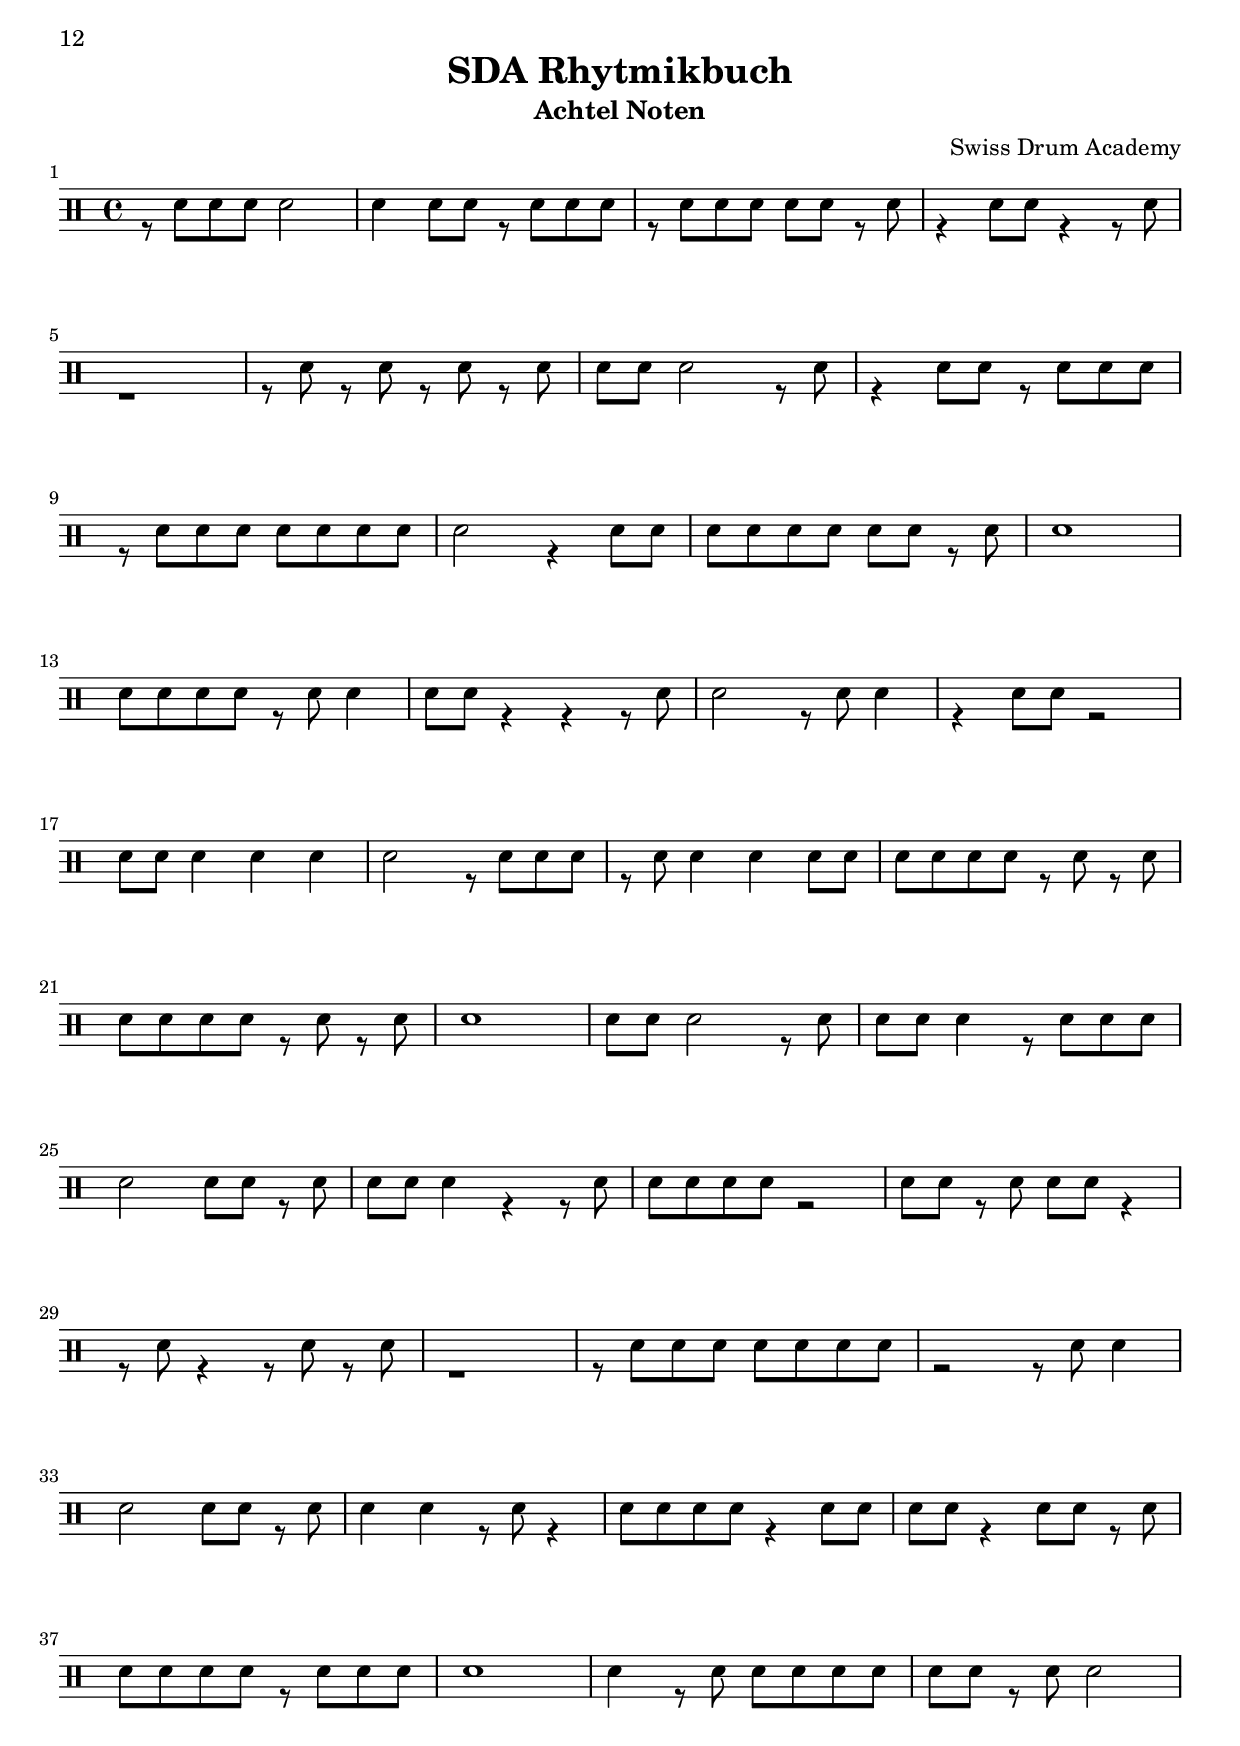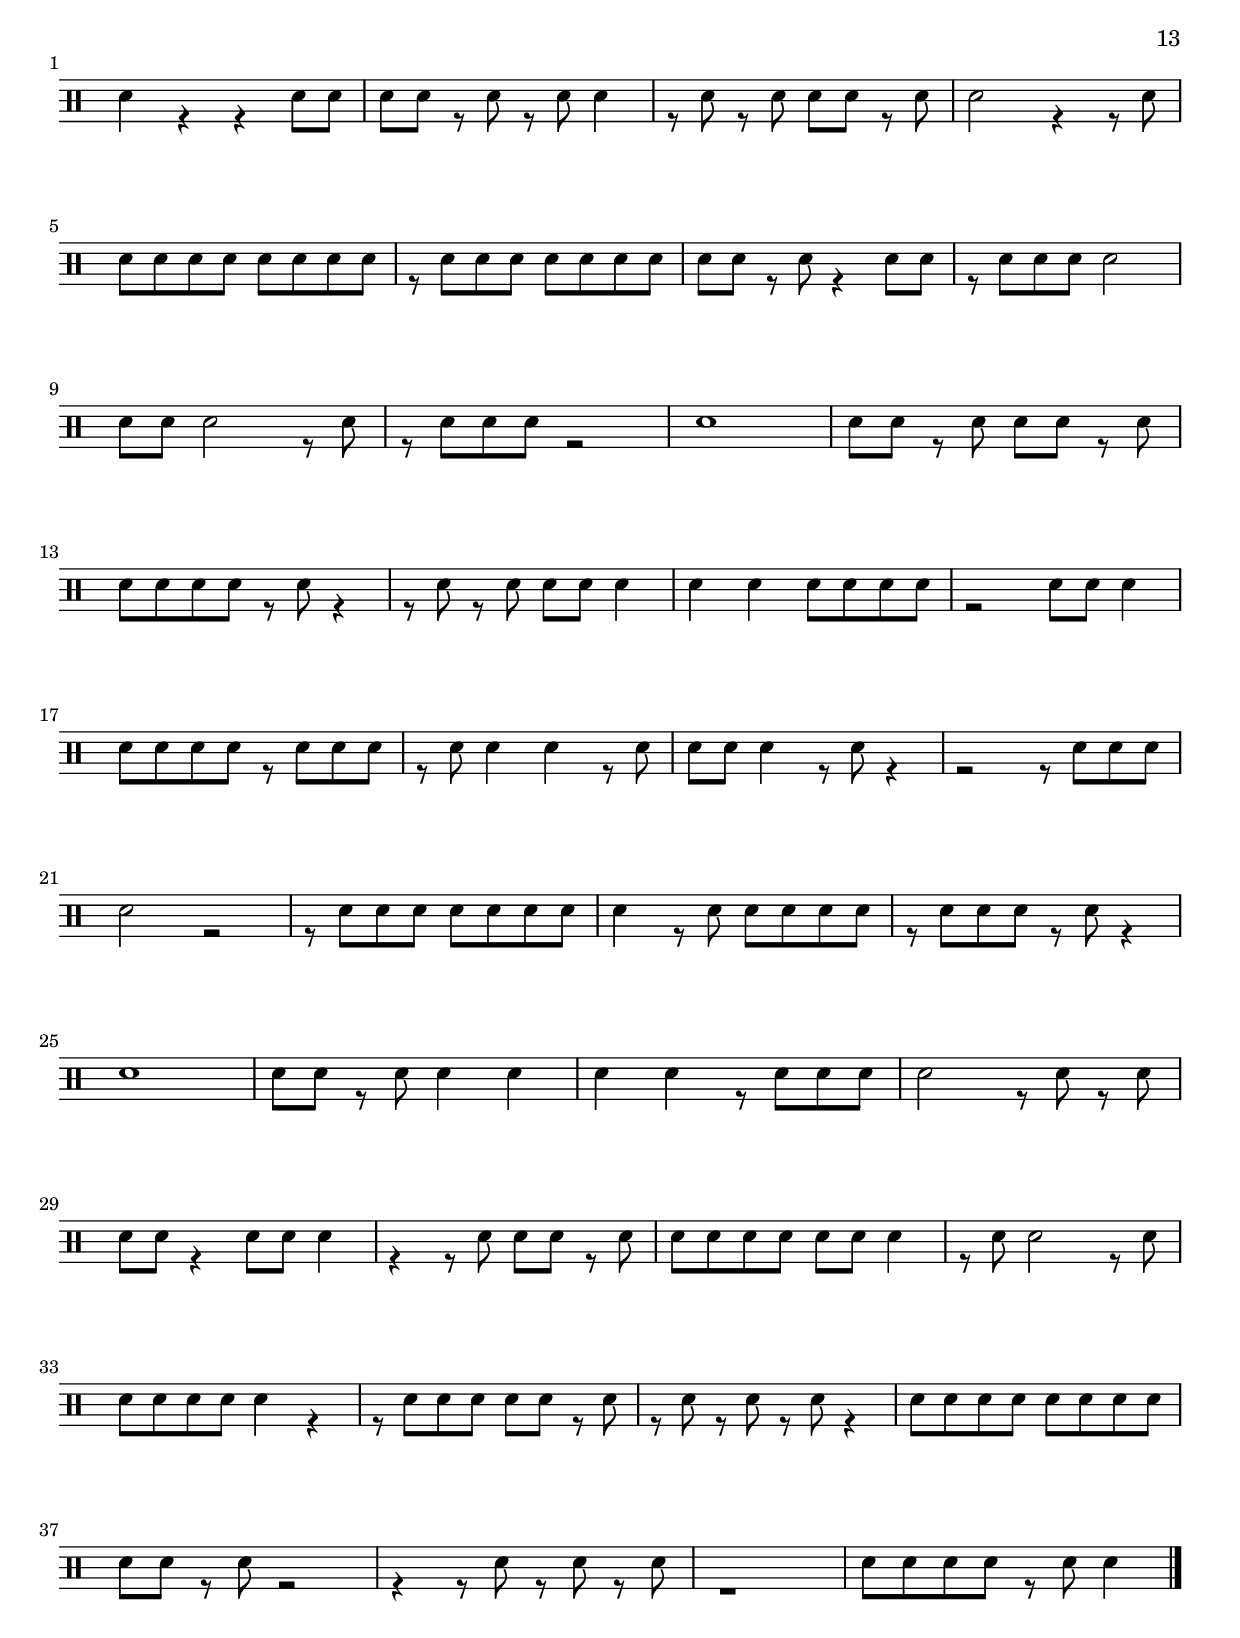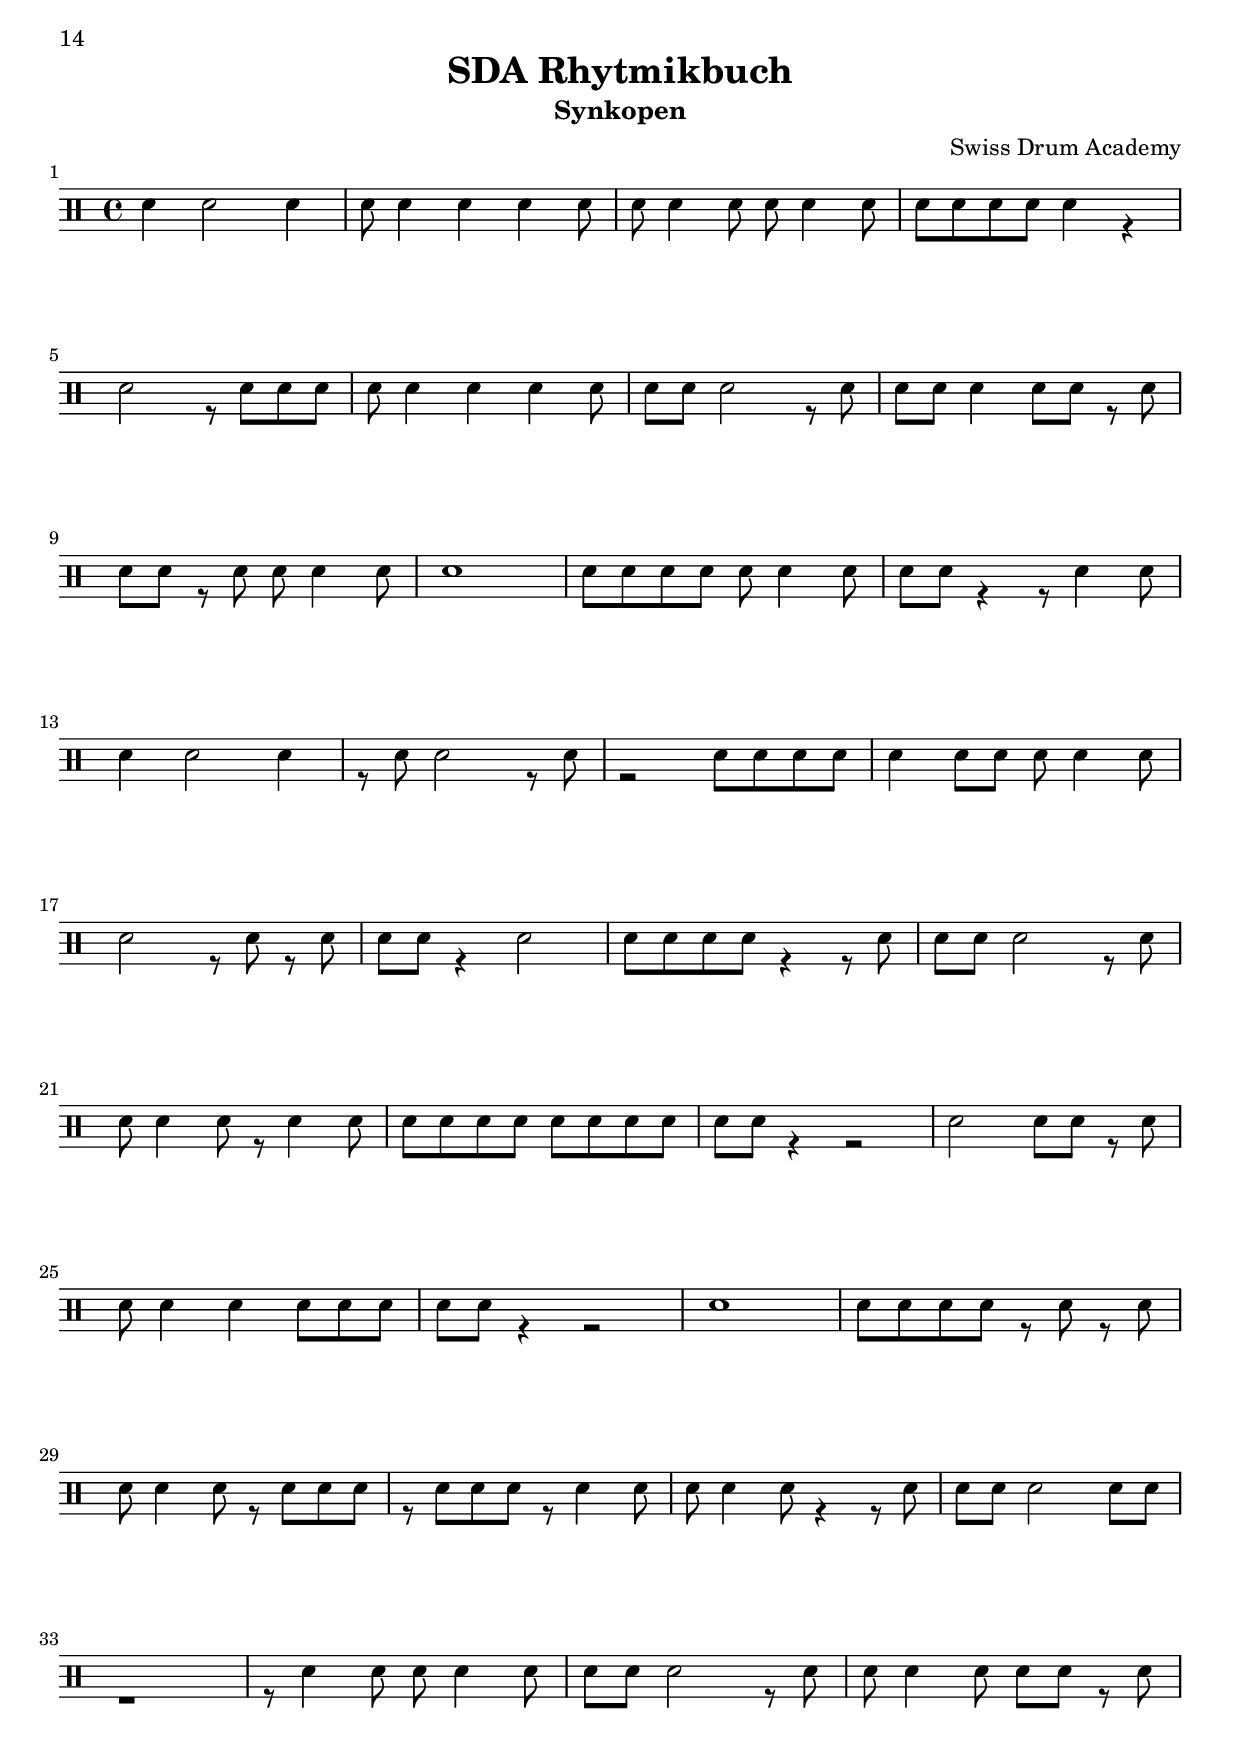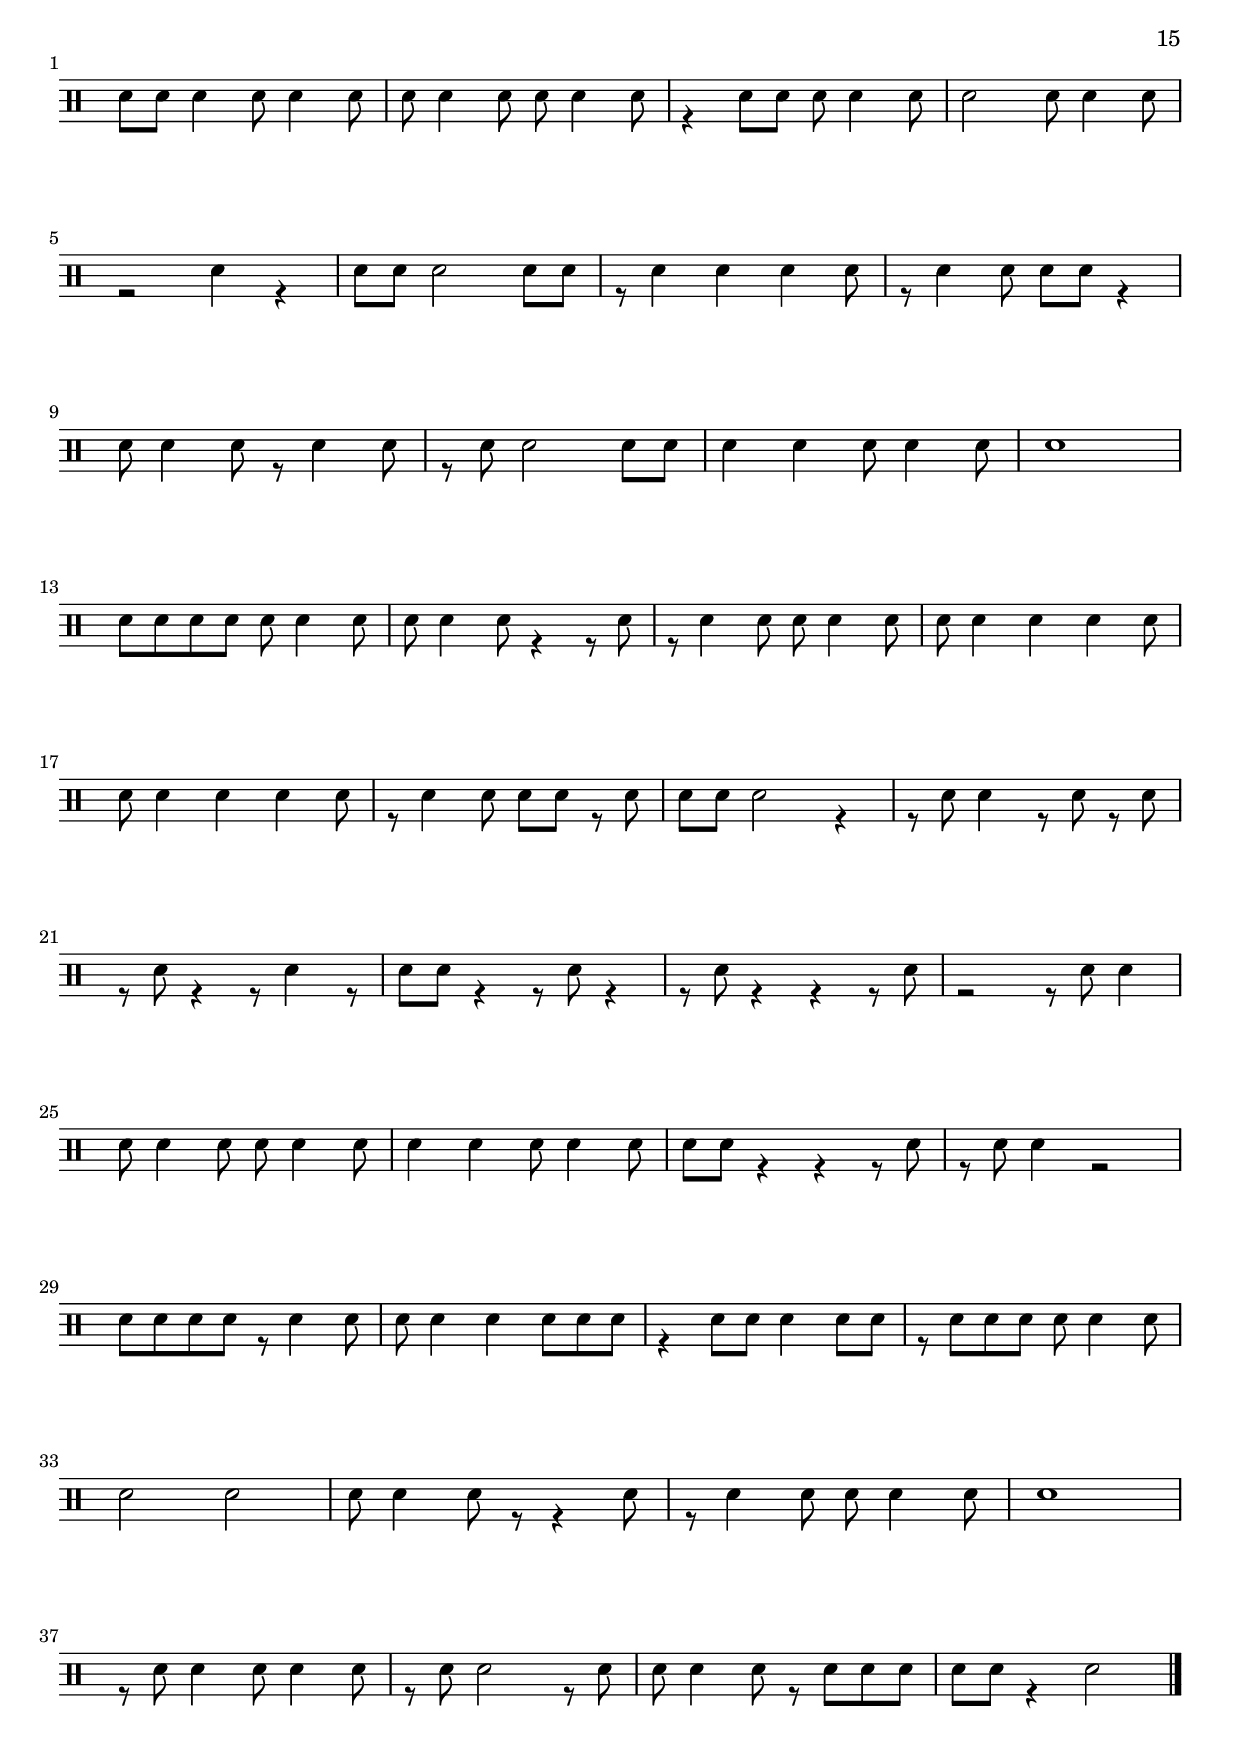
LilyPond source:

%TODO: использовать тэги, чтобы фильтровать содержимое для midi
%разбить на маленькие части, возможно вложить по папкам, как по разделам

\version "2.18.2"

\version "2.18.2"

ticktock = \drummode {
	hiwoodblock 4 lowoodblock lowoodblock lowoodblock
}


swingRideBar = \drummode
{
	cymr4 \scaleDurations 2/3 { cymr8*2 cymr8 } cymr4 \scaleDurations 2/3 { cymr8*2 cymr8 }
}

dora = \drummode
{
	sn16 sn8 sn16
}

swingMarkup = \mark \markup {
	\hspace #15
	\line \general-align #Y #DOWN { \score {
	\new Staff \with {
		fontSize = #-2
		\override StaffSymbol #'line-count = #0
		\override VerticalAxisGroup #'Y-extent = #'(0 . 0)
	}
	\relative {
		\stemUp
		\override Score.SpacingSpanner
			#'common-shortest-duration = #(ly:make-moment 3 16)
		\override Beam #'positions = #'(2.5 . 2.5)
		b'8[ b8]
	}
	\layout {
		ragged-right= ##t
		indent = 0
		\context {
		\Staff \remove "Clef_engraver"
		\remove "Time_signature_engraver" }
	}} " ="
	\score { \new Staff \with {
		fontSize = #-2
		\override StaffSymbol #'line-count = #0
		\override VerticalAxisGroup #'Y-extent = #'(0 . 0)
	}
	\relative {
		\stemUp
		\override Score.SpacingSpanner
			#'common-shortest-duration = #(ly:make-moment 3 16)
		\override Beam #'positions = #'(2.5 . 2.5)
		\times 2/3 { b'8[ r b8] }
	}
	\layout {
		ragged-right= ##t
		indent = 0
		\context {
			\Staff
			\remove "Clef_engraver"
			\remove "Time_signature_engraver" }
		}}
	\fontsize #-2
	\italic { "  swing" }
	}
}



\layout {
	indent = 0
}

\paper {
	first-page-number = #12
	print-first-page-number = ##t
}


snarePatternTwelve = {
	\drummode {
		r8 sn8 sn8 sn8 sn2 | sn4 sn8 sn8 r8 sn8 sn8 sn8 | r8 sn8 sn8 sn8 sn8 sn8 r8 sn8 | r4 sn8 sn8 r4 r8 sn8
		\break
		r1 r8 sn8 r8 sn8 r8 sn8 r8 sn8 |  sn8 sn8 sn2 r8 sn8 | r4 sn8 sn8 r8 sn8 sn8 sn8 |
		\break
		r8 sn8 sn8 sn8 sn8 sn8 sn8 sn8 | sn2 r4 sn8 sn8 | sn8 sn8 sn8 sn8 sn8 sn8 r8 sn8 | sn1 |
		\break
		sn8 sn8 sn8 sn8 r8 sn8 sn4 | sn8 sn8 r4 r4 r8 sn8 | sn2 r8 sn8 sn4 | r4 sn8 sn8 r2 |
		\break
		sn8 sn8 sn4 sn4 sn4 | sn2 r8 sn8 sn8 sn8 | r8 sn8 sn4 sn4 sn8 sn8 | sn8 sn8 sn8 sn8 r8 sn8 r8 sn8 |
		\break
		sn8 sn8 sn8 sn8 r8 sn8 r8 sn8 | sn1 | sn8 sn8  sn2 r8 sn8 | sn8 sn8 sn4 r8 sn8 sn8 sn8 |
		\break
		sn2 sn8 sn8 r8 sn8 | sn8 sn8 sn4 r4 r8 sn8 | sn8 sn8 sn8 sn8 r2 | sn8 sn8 r8 sn8 sn8 sn8  r4 |
		\break
		r8 sn8 r4 r8 sn8 r8 sn8 | r1 | r8 sn8 sn8 sn8 sn8 sn8 sn8 sn8 | r2 r8 sn8 sn4 |
		\break
		sn2 sn8 sn8 r8 sn8 | sn4 sn4 r8 sn8 r4 | sn8 sn8 sn8 sn8 r4 sn8 sn8 | sn8 sn8 r4 sn8 sn8 r8 sn8 |
		\break
		sn8 sn8 sn8 sn8 r8 sn8 sn8 sn8 | sn1 | sn4 r8 sn8 sn8 sn8 sn8 sn8 | sn8 sn8 r8 sn8 sn2|
	}
}

snarePatternThirteen = {
	\drummode {
		sn4 r4 r4 sn8 sn8 | sn8 sn8 r8 sn8 r8 sn8 sn4 | r8 sn8 r8 sn8 sn8 sn8 r8 sn8 | sn2 r4 r8 sn8 |
		\break
		sn8 sn8 sn8 sn8 sn8 sn8 sn8 sn8 | r8 sn8 sn8 sn8 sn8 sn8 sn8 sn8 | sn8 sn8 r8 sn8 r4 sn8 sn8 | r8 sn8 sn8 sn8 sn2 |
		\break
		sn8 sn8 sn2 r8 sn8 | r8 sn8 sn8 sn8 r2 | sn1 | sn8 sn8 r8 sn8 sn8 sn8 r8 sn8 |
		\break
		sn8 sn8 sn8 sn8 r8 sn8 r4 | r8 sn8 r8 sn8 sn8 sn8 sn4 | sn4 sn4 sn8 sn8 sn8 sn8 | r2 sn8 sn8 sn4 |
		\break
		sn8 sn8 sn8 sn8 r8 sn8 sn8 sn8 | r8 sn8 sn4 sn4 r8 sn8 | sn8 sn8 sn4 r8 sn8 r4 | r2 r8 sn8 sn8 sn8 |
		\break
		sn2 r2 | r8 sn8 sn8 sn8 sn8 sn8 sn8 sn8 | sn4 r8 sn8 sn8 sn8 sn8 sn8 | r8 sn8 sn8 sn8 r8 sn8 r4 |
		\break
		sn1 | sn8 sn8 r8 sn8 sn4 sn4 | sn4 sn4 r8 sn8 sn8 sn8 | sn2 r8 sn8 r8 sn8 |
		\break
		sn8 sn8 r4 sn8 sn8 sn4 | r4 r8 sn8 sn8 sn8 r8 sn8 | sn8 sn8 sn8 sn8 sn8 sn8 sn4 | r8 sn8 sn2 r8 sn8 |
		\break
		sn8 sn8 sn8 sn8 sn4 r4 | r8 sn8 sn8 sn8 sn8 sn8 r8 sn8 | r8 sn8 r8 sn8 r8 sn8 r4 | sn8 sn8 sn8 sn8 sn8 sn8 sn8 sn8 |
		\break
		sn8 sn8 r8 sn8 r2 | r4 r8 sn8 r8 sn8 r8 sn8 | r1 | sn8 sn8 sn8 sn8 r8 sn8 sn4 |

	}
}

snarePatternFourteen = {
	\drummode {
		sn4 sn2 sn4 | sn8 sn4 sn4 sn4 sn8 | sn8 sn4 sn8 sn8 sn4 sn8 | sn8 sn8 sn8 sn8 sn4 r4 |
		\break
		sn2 r8 sn8 sn8 sn8 | sn8 sn4 sn4 sn4 sn8 | sn8 sn8 sn2 r8 sn8 | sn8 sn8 sn4 sn8 sn8 r8 sn8 |
		\break
		sn8 sn8 r8 sn8 sn8 sn4 sn8 | sn1 | sn8 sn8 sn8 sn8 sn8 sn4 sn8 | sn8 sn8 r4 r8 sn4 sn8 |
		\break
		sn4 sn2 sn4 | r8 sn8 sn2 r8 sn8 | r2 sn8 sn8 sn8 sn8 | sn4 sn8 sn8 sn8 sn4 sn8 |
		\break
		sn2 r8 sn8 r8 sn8 | sn8 sn8 r4 sn2 | sn8 sn8 sn8 sn8 r4 r8 sn8 | sn8 sn8 sn2 r8 sn8 |
		\break
		sn8 sn4 sn8 r8 sn4 sn8 | sn8 sn8 sn8 sn8 sn8 sn8 sn8 sn8 | sn8 sn8 r4 r2 | sn2 sn8 sn8 r8 sn8 |
		\break
		sn8 sn4 sn4 sn8 sn8 sn8 | sn8 sn8 r4 r2 | sn1 | sn8 sn8 sn8 sn8 r8 sn8 r8 sn8 |
		\break
		sn8 sn4 sn8 r8 sn8 sn8 sn8 | r8 sn8 sn8 sn8 r8 sn4 sn8 | sn8 sn4 sn8 r4 r8 sn8 | sn8 sn8 sn2 sn8 sn8 |
		\break
		r1 | r8 sn4 sn8 sn8 sn4 sn8 | sn8 sn8 sn2 r8 sn8 | sn8  sn4 sn8 sn8 sn8 r8 sn8 |
		\break
	}
}

snarePatternFifteen = {
	\drummode {
		sn8 sn8 sn4 sn8 sn4 sn8 | sn8 sn4 sn8 sn8 sn4 sn8 | r4 sn8 sn8 sn8 sn4 sn8 | sn2 sn8 sn4 sn8 |
		\break
		r2 sn4 r4 | sn8 sn8 sn2 sn8 sn8 | r8 sn4 sn4 sn4 sn8 | r8 sn4 sn8 sn8 sn8 r4 |
		\break
		sn8 sn4 sn8 r8 sn4 sn8 | r8 sn8 sn2 sn8 sn8 | sn4 sn4 sn8 sn4 sn8 | sn1 |
		\break
		sn8 sn8 sn8 sn8 sn8 sn4 sn8 | sn8 sn4 sn8 r4 r8 sn8 | r8 sn4 sn8 sn8 sn4 sn8 | sn8 sn4 sn4 sn4 sn8 |
		\break
		sn8 sn4 sn4 sn4 sn8 | r8 sn4 sn8 sn8 sn8 r8 sn8 | sn8 sn8 sn2 r4 | r8 sn8 sn4 r8 sn8 r8 sn8 |
		\break
		r8 sn8 r4 r8 sn4 r8 | sn8 sn8 r4 r8 sn8 r4 | r8 sn8 r4 r4 r8 sn8 | r2 r8 sn8 sn4 |
		\break
		sn8 sn4 sn8 sn8 sn4 sn8 | sn4 sn4 sn8 sn4 sn8 | sn8 sn8 r4 r4 r8 sn8 | r8 sn8 sn4 r2 |
		\break
		sn8 sn8 sn8 sn8 r8 sn4 sn8 | sn8 sn4 sn4 sn8 sn8 sn8 | r4 sn8 sn8 sn4 sn8 sn8 | r8 sn8 sn8 sn8 sn8 sn4 sn8 |
		\break
		sn2 sn2 | sn8 sn 4 sn8 r8 r4 sn8 | r8 sn4 sn8 sn8 sn4 sn8 | sn1
		\break
		r8 sn8 sn4 sn8 sn4 sn8 | r8 sn8 sn2 r8 sn8 | sn8 sn4 sn8 r8 sn8 sn8 sn8 | sn8 sn8 r4 sn2
		\break
	}
}

bdPattern = {
	\drummode {
		\repeat unfold 156 { bd4 }
		\scaleDurations 2/3 { bd8*2 bd4 s8 bd8 s2 s4 }
	}

}

outPDFAchtelNoten = \drummode
{
	\set Score.barNumberVisibility = #all-bar-numbers-visible
	\new DrumVoice {
		\voiceTwo
		\snarePatternTwelve

	}

	\pageBreak

	\set Score.currentBarNumber = 1
	\new DrumVoice {
		\voiceTwo
		\snarePatternThirteen
	}

	\pageBreak

}

outPDFSynkopen = \drummode
{
	\set Score.barNumberVisibility = #all-bar-numbers-visible
	\new DrumVoice {
		\voiceTwo
		\snarePatternFourteen

	}

	\pageBreak

	\set Score.currentBarNumber = 1
	\new DrumVoice {
		\voiceTwo
		\snarePatternFifteen
	}

}


\book {
	\bookpart {

		\header
		{
			title="SDA Rhytmikbuch"
			subtitle="Achtel Noten"
			composer="Swiss Drum Academy"
		}

		\score
		{
			\drums
			{
		%		\tempo 4=120
				\outPDFAchtelNoten
				\bar "|."
			}

			\layout
			{
		%    \set countPercentRepeats = ##t
		%    \set repeatCountVisibility = #(every-nth-repeat-count-visible 1)
			}
		}
	}
	\bookpart {

		\header
		{
			title="SDA Rhytmikbuch"
			subtitle="Synkopen"
			composer="Swiss Drum Academy"
		}

		\score {
			\drums {
			%		\tempo 4=120
					\outPDFSynkopen
					\bar "|."
				}

				\layout
				{
			%    \set countPercentRepeats = ##t
			%    \set repeatCountVisibility = #(every-nth-repeat-count-visible 1)
			}
		}
	}
}

\book {
	\bookOutputSuffix "12"
	\bookpart {
		\score
		{
			\unfoldRepeats
			{
				\drums
				{
					\tempo 4=100
					\ticktock
					\drummode
					{
						<<
							\new DrumVoice {
								\voiceOne
								\repeat unfold 40 { \ticktock }
							}
							\new DrumVoice {
								\voiceTwo
								\snarePatternTwelve
							}
						>>
					}
				}
			}
			\midi {
			}
		}
	}
}

\book {
	\bookOutputSuffix "13"
	\bookpart {
		\score
		{
			\unfoldRepeats
			{
				\drums
				{
					\tempo 4=100
					\ticktock
					\drummode
					{
						<<
							\new DrumVoice {
								\voiceOne
								\repeat unfold 40 { \ticktock }
							}
							\new DrumVoice {
								\voiceTwo
								\snarePatternThirteen
							}
						>>
					}
				}
			}
			\midi {
			}
		}
	}
}

\book {
	\bookOutputSuffix "14"
	\bookpart {
		\score
		{
			\unfoldRepeats
			{
				\drums
				{
					\tempo 4=100
					\ticktock
					\drummode
					{
						<<
							\new DrumVoice {
								\voiceOne
								\repeat unfold 36 { \ticktock }
							}
							\new DrumVoice {
								\voiceTwo
								\snarePatternFourteen
							}
						>>
					}
				}
			}
			\midi {
			}
		}
	}
}

\book {
	\bookOutputSuffix "15"
	\bookpart {
		\score
		{
			\unfoldRepeats
			{
				\drums
				{
					\tempo 4=100
					\ticktock
					\drummode
					{
						<<
							\new DrumVoice {
								\voiceOne
								\repeat unfold 40 { \ticktock }
							}
							\new DrumVoice {
								\voiceTwo
								\snarePatternFifteen
							}
						>>
					}
				}
			}
			\midi {
			}
		}
	}
}

